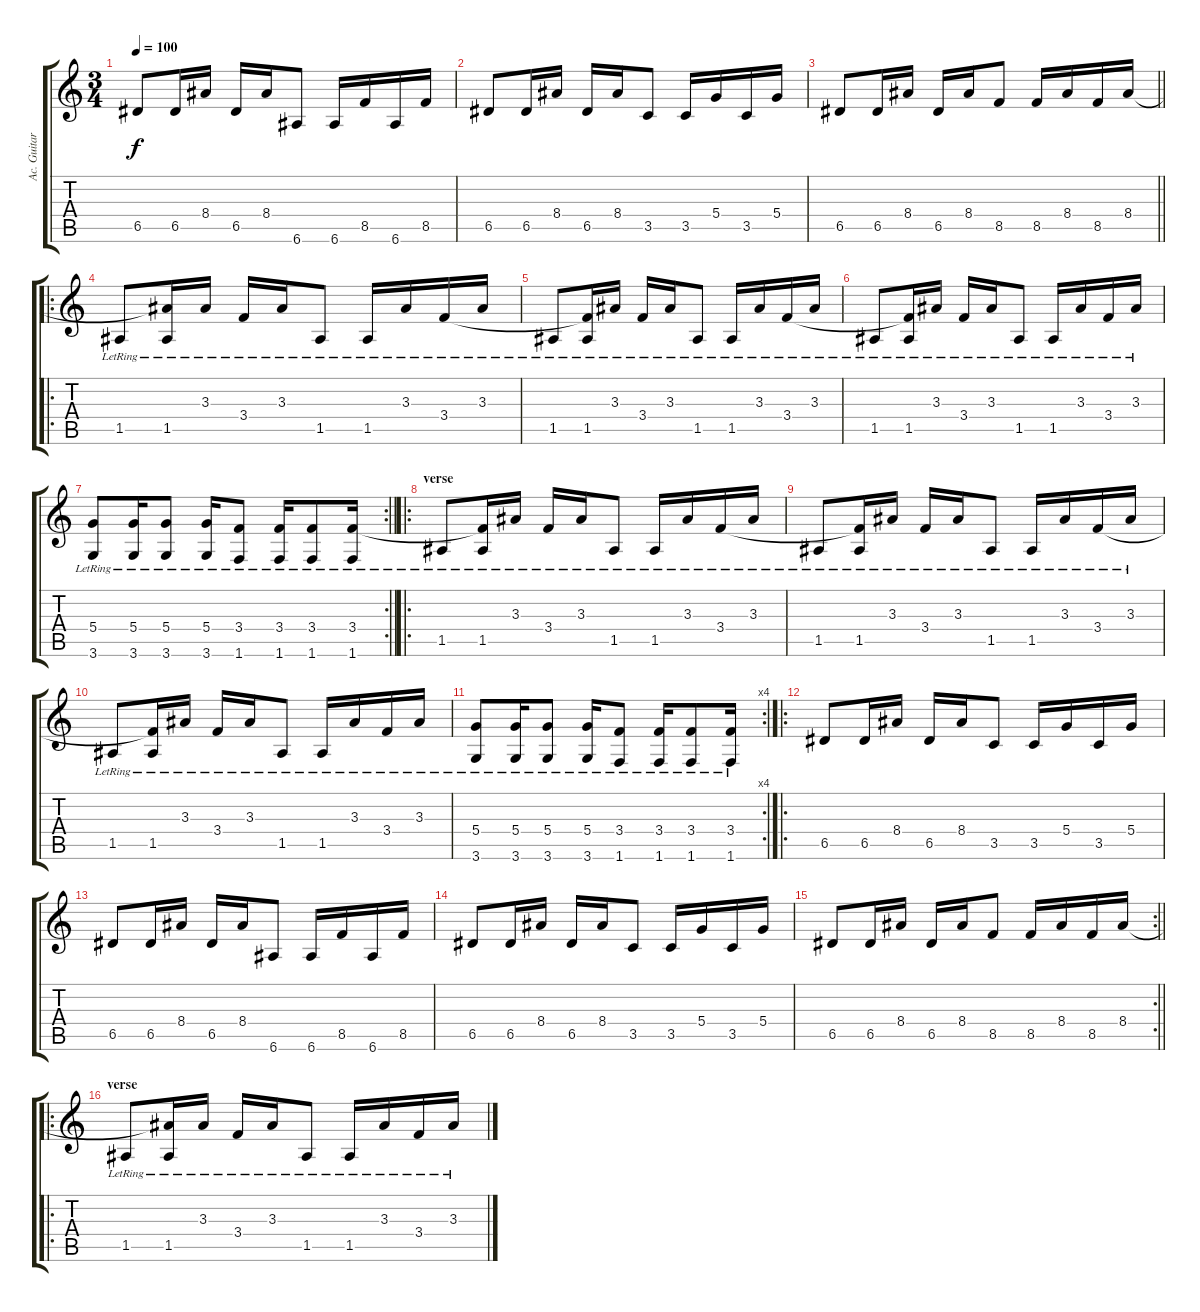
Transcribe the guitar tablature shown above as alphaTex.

\track ("Ac. Guitar" "Ac. Guitar") {instrument acousticguitarsteel}
\staff {score tabs}
\tuning (E4 B3 G3 D3 A2 E2) {hide}
\ts (3 4)
\tempo 100
\clef g2
\ks c
6.5.8{dy f} 6.5.16 8.4.16 6.5.16 8.4.16 6.6.8 6.6.16 8.5.16 6.6.16 8.5.16 |
6.5.8 6.5.16 8.4.16 6.5.16 8.4.16 3.5.8 3.5.16 5.4.16 3.5.16 5.4.16 |
\barLineRight lightlight
6.5.8 6.5.16 8.4.16 6.5.16 8.4.16 8.5.8 8.5.16 8.4.16 8.5.16 8.4.16 |
\ro
1.5{lr}.8 (8.4{t} 1.5{lr}).16 3.3{lr}.16 3.4{lr}.16 3.3{lr}.16 1.5{lr}.8 1.5{lr}.16 3.3{lr}.16 3.4{lr}.16 3.3{lr}.16 |
1.5{lr}.8 (3.4{t} 1.5{lr}).16 3.3{lr}.16 3.4{lr}.16 3.3{lr}.16 1.5{lr}.8 1.5{lr}.16 3.3{lr}.16 3.4{lr}.16 3.3{lr}.16 |
1.5{lr}.8 (3.4{t} 1.5{lr}).16 3.3{lr}.16 3.4{lr}.16 3.3{lr}.16 1.5{lr}.8 1.5{lr}.16 3.3{lr}.16 3.4{lr}.16 3.3{lr}.16 |
\rc 2
\barLineRight lightlight
(5.4{lr} 3.6{lr}).8 (5.4{lr} 3.6{lr}).16 (5.4{lr} 3.6{lr}).8 (5.4{lr} 3.6{lr}).16 (3.4{lr} 1.6{lr}).8 (3.4{lr} 1.6{lr}).16 (3.4{lr} 1.6{lr}).8 (3.4{lr} 1.6{lr}).16 |
\ro
\section ("" "verse")
1.5{lr}.8 (3.4{t} 1.5{lr}).16 3.3{lr}.16 3.4{lr}.16 3.3{lr}.16 1.5{lr}.8 1.5{lr}.16 3.3{lr}.16 3.4{lr}.16 3.3{lr}.16 |
1.5{lr}.8 (3.4{t} 1.5{lr}).16 3.3{lr}.16 3.4{lr}.16 3.3{lr}.16 1.5{lr}.8 1.5{lr}.16 3.3{lr}.16 3.4{lr}.16 3.3{lr}.16 |
1.5{lr}.8 (3.4{t} 1.5{lr}).16 3.3{lr}.16 3.4{lr}.16 3.3{lr}.16 1.5{lr}.8 1.5{lr}.16 3.3{lr}.16 3.4{lr}.16 3.3{lr}.16 |
\rc 4
(5.4{lr} 3.6{lr}).8 (5.4{lr} 3.6{lr}).16 (5.4{lr} 3.6{lr}).8 (5.4{lr} 3.6{lr}).16 (3.4{lr} 1.6{lr}).8 (3.4{lr} 1.6{lr}).16 (3.4{lr} 1.6{lr}).8 (3.4{lr} 1.6{lr}).16 |
\ro
6.5.8 6.5.16 8.4.16 6.5.16 8.4.16 3.5.8 3.5.16 5.4.16 3.5.16 5.4.16 |
6.5.8 6.5.16 8.4.16 6.5.16 8.4.16 6.6.8 6.6.16 8.5.16 6.6.16 8.5.16 |
6.5.8 6.5.16 8.4.16 6.5.16 8.4.16 3.5.8 3.5.16 5.4.16 3.5.16 5.4.16 |
\rc 2
\barLineRight lightlight
6.5.8 6.5.16 8.4.16 6.5.16 8.4.16 8.5.8 8.5.16 8.4.16 8.5.16 8.4.16 |
\ro
\section ("" "verse")
1.5{lr}.8 (8.4{t} 1.5{lr}).16 3.3{lr}.16 3.4{lr}.16 3.3{lr}.16 1.5{lr}.8 1.5{lr}.16 3.3{lr}.16 3.4{lr}.16 3.3{lr}.16
